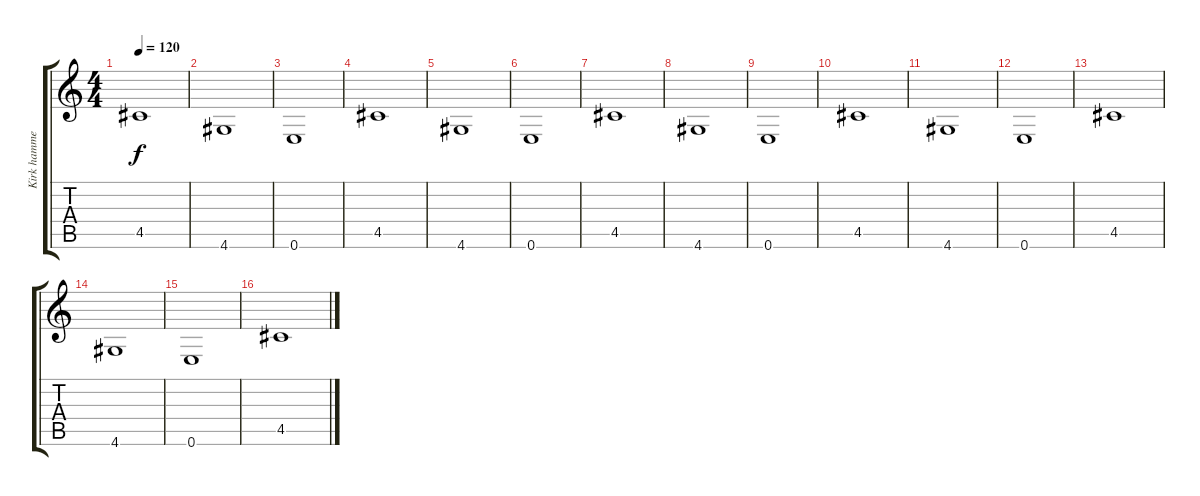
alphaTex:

\track ("Kirk hammett" "Kirk hamme") {instrument electricguitarjazz}
\staff {score tabs}
\tuning (E4 B3 G3 D3 A2 E2) {hide}
\ts (4 4)
\tempo 120
\clef g2
\ks c
4.5.1{dy f} |
4.6.1 |
0.6.1 |
4.5.1 |
4.6.1 |
0.6.1 |
4.5.1 |
4.6.1 |
0.6.1 |
4.5.1 |
4.6.1 |
0.6.1 |
4.5.1 |
4.6.1 |
0.6.1 |
4.5.1
